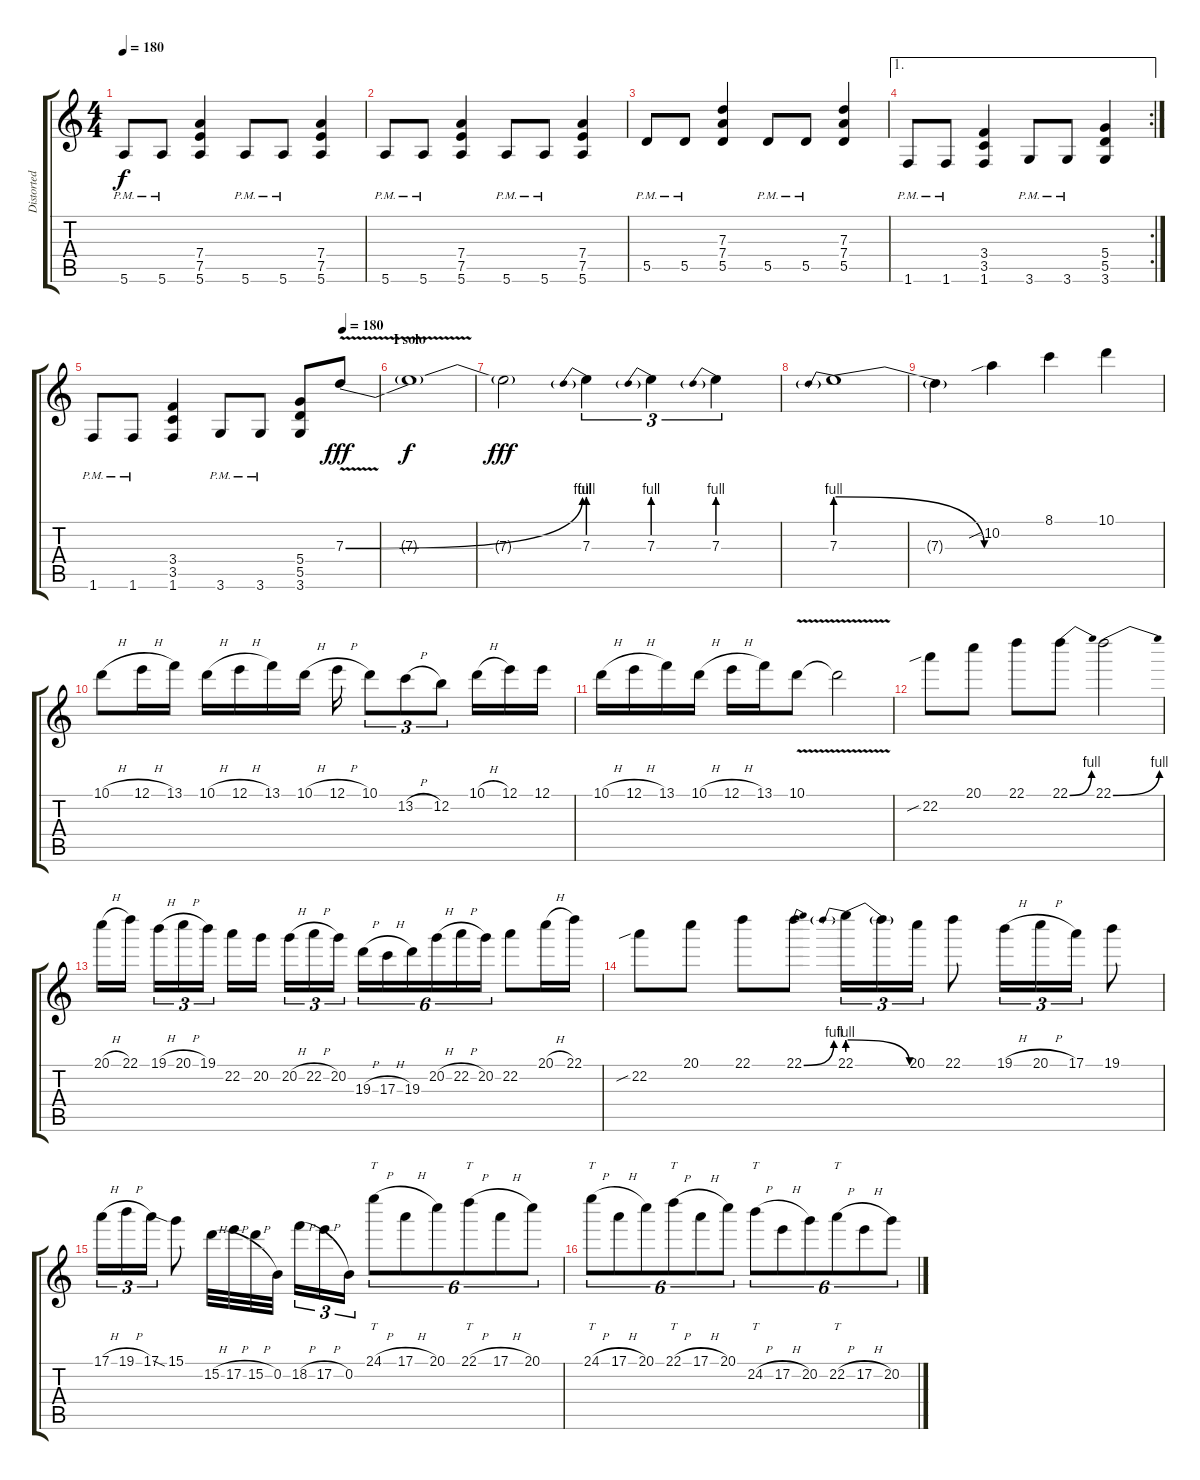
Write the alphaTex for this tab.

\track ("Distorted Gtr 1" "Distorted ") {instrument acousticguitarnylon}
\staff {score tabs}
\tuning (E4 B3 G3 D3 A2 E2) {hide}
\ts (4 4)
\tempo 180
\clef g2
\ks aminor
5.6{pm}.8{dy f} 5.6{pm}.8 (7.4 7.5 5.6).4 5.6{pm}.8 5.6{pm}.8 (7.4 7.5 5.6).4 |
5.6{pm}.8 5.6{pm}.8 (7.4 7.5 5.6).4 5.6{pm}.8 5.6{pm}.8 (7.4 7.5 5.6).4 |
5.5{pm}.8 5.5{pm}.8 (7.3 7.4 5.5).4 5.5{pm}.8 5.5{pm}.8 (7.3 7.4 5.5).4 |
\ae 1
\rc 2
1.6{pm}.8 1.6{pm}.8 (3.4 3.5 1.6).4 3.6{pm}.8 3.6{pm}.8 (5.4 5.5 3.6).4 |
\tempo (180 0.875)
1.6{pm}.8 1.6{pm}.8 (3.4 3.5 1.6).4 3.6{pm}.8 3.6{pm}.8 (5.4 5.5 3.6).8 7.3{be (bend 0 0 60 4) v}.8{dy fff} |
\section ("" "I solo")
7.3{t}.1{dy f} |
7.3{t}.2{dy fff} 7.3{be (prebend 0 4 60 4)}.4{tu (3 2)} 7.3{be (prebend 0 4 60 4)}.4{tu (3 2)} 7.3{be (prebend 0 4 60 4)}.4{tu (3 2)} |
7.3{be (prebendrelease 0 4 60 0)}.1 |
7.3{t}.4 10.2{sib}.4 8.1.4 10.1.4 |
10.1{h}.8 12.1{h}.16 13.1.16 10.1{h}.16 12.1{h}.16 13.1.16 10.1{h}.16 12.1{h}.16 10.1.8{tu (3 2)} 13.2{h}.8{tu (3 2)} 12.2.8{tu (3 2)} 10.1{h}.16 12.1.16 12.1.16 |
10.1{h}.16 12.1{h}.16 13.1.16 10.1{h}.16 12.1{h}.16 13.1.16 10.1{v}.8 10.1{t}.2 |
22.2{sib}.8 20.1.8 22.1.8 22.1{be (bend 0 0 60 4)}.8 22.1{be (bend 0 0 60 4)}.2 |
20.1{h}.16 22.1.16 19.1{h}.16{tu (3 2)} 20.1{h}.16{tu (3 2)} 19.1.16{tu (3 2)} 22.2.16 20.2.16 20.2{h}.16{tu (3 2)} 22.2{h}.16{tu (3 2)} 20.2.16{tu (3 2)} 19.3{h}.16{tu (6 4)} 17.3{h}.16{tu (6 4)} 19.3.16{tu (6 4)} 20.2{h}.16{tu (6 4)} 22.2{h}.16{tu (6 4)} 20.2.16{tu (6 4)} 22.2.8 20.1{h}.16 22.1.16 |
22.2{sib}.8 20.1.8 22.1.8 22.1{be (bend 0 0 60 4)}.8 22.1{be (prebendrelease 0 4 60 0)}.16{tu (3 2)} 22.1{t}.16{tu (3 2)} 20.1.16{tu (3 2)} 22.1.8 19.1{h}.16{tu (3 2)} 20.1{h}.16{tu (3 2)} 17.1.16{tu (3 2)} 19.1.8 |
17.1{h}.16{tu (3 2)} 19.1{h}.16{tu (3 2)} 17.1.16{tu (3 2)} 15.1{sia}.8 15.2{h}.32 17.2{h}.32 15.2{h}.32 0.2.32 18.2{h}.16{tu (3 2)} 17.2{h}.16{tu (3 2)} 0.2.16{tu (3 2)} 24.1{h}.8{tt tu (6 4)} 17.1{h}.8{tu (6 4)} 20.1.8{tu (6 4)} 22.1{h}.8{tt tu (6 4)} 17.1{h}.8{tu (6 4)} 20.1.8{tu (6 4)} |
24.1{h}.8{tt tu (6 4)} 17.1{h}.8{tu (6 4)} 20.1.8{tu (6 4)} 22.1{h}.8{tt tu (6 4)} 17.1{h}.8{tu (6 4)} 20.1.8{tu (6 4)} 24.2{h}.8{tt tu (6 4)} 17.2{h}.8{tu (6 4)} 20.2.8{tu (6 4)} 22.2{h}.8{tt tu (6 4)} 17.2{h}.8{tu (6 4)} 20.2.8{tu (6 4)}
